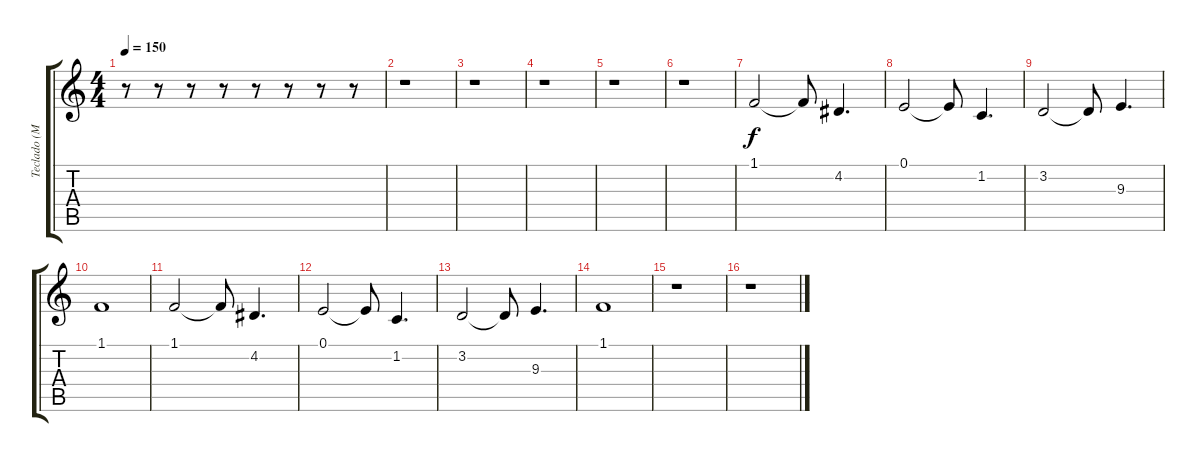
\track ("Teclado (Mão Esquerda)" "Teclado (M") {instrument stringensemble1}
\staff {score tabs}
\tuning (E4 B3 G3 D3 A2 E2) {hide}
\ts (4 4)
\tempo 150
\clef g2
\ks c
r.8{dy f} r.8 r.8 r.8 r.8 r.8 r.8 r.8 |
r.1 |
r.1 |
r.1 |
r.1 |
r.1 |
1.1.2 1.1{t}.8 4.2.4{d} |
0.1.2 0.1{t}.8 1.2.4{d} |
3.2.2 3.2{t}.8 9.3.4{d} |
1.1.1 |
1.1.2 1.1{t}.8 4.2.4{d} |
0.1.2 0.1{t}.8 1.2.4{d} |
3.2.2 3.2{t}.8 9.3.4{d} |
1.1.1 |
r.1 |
r.1
